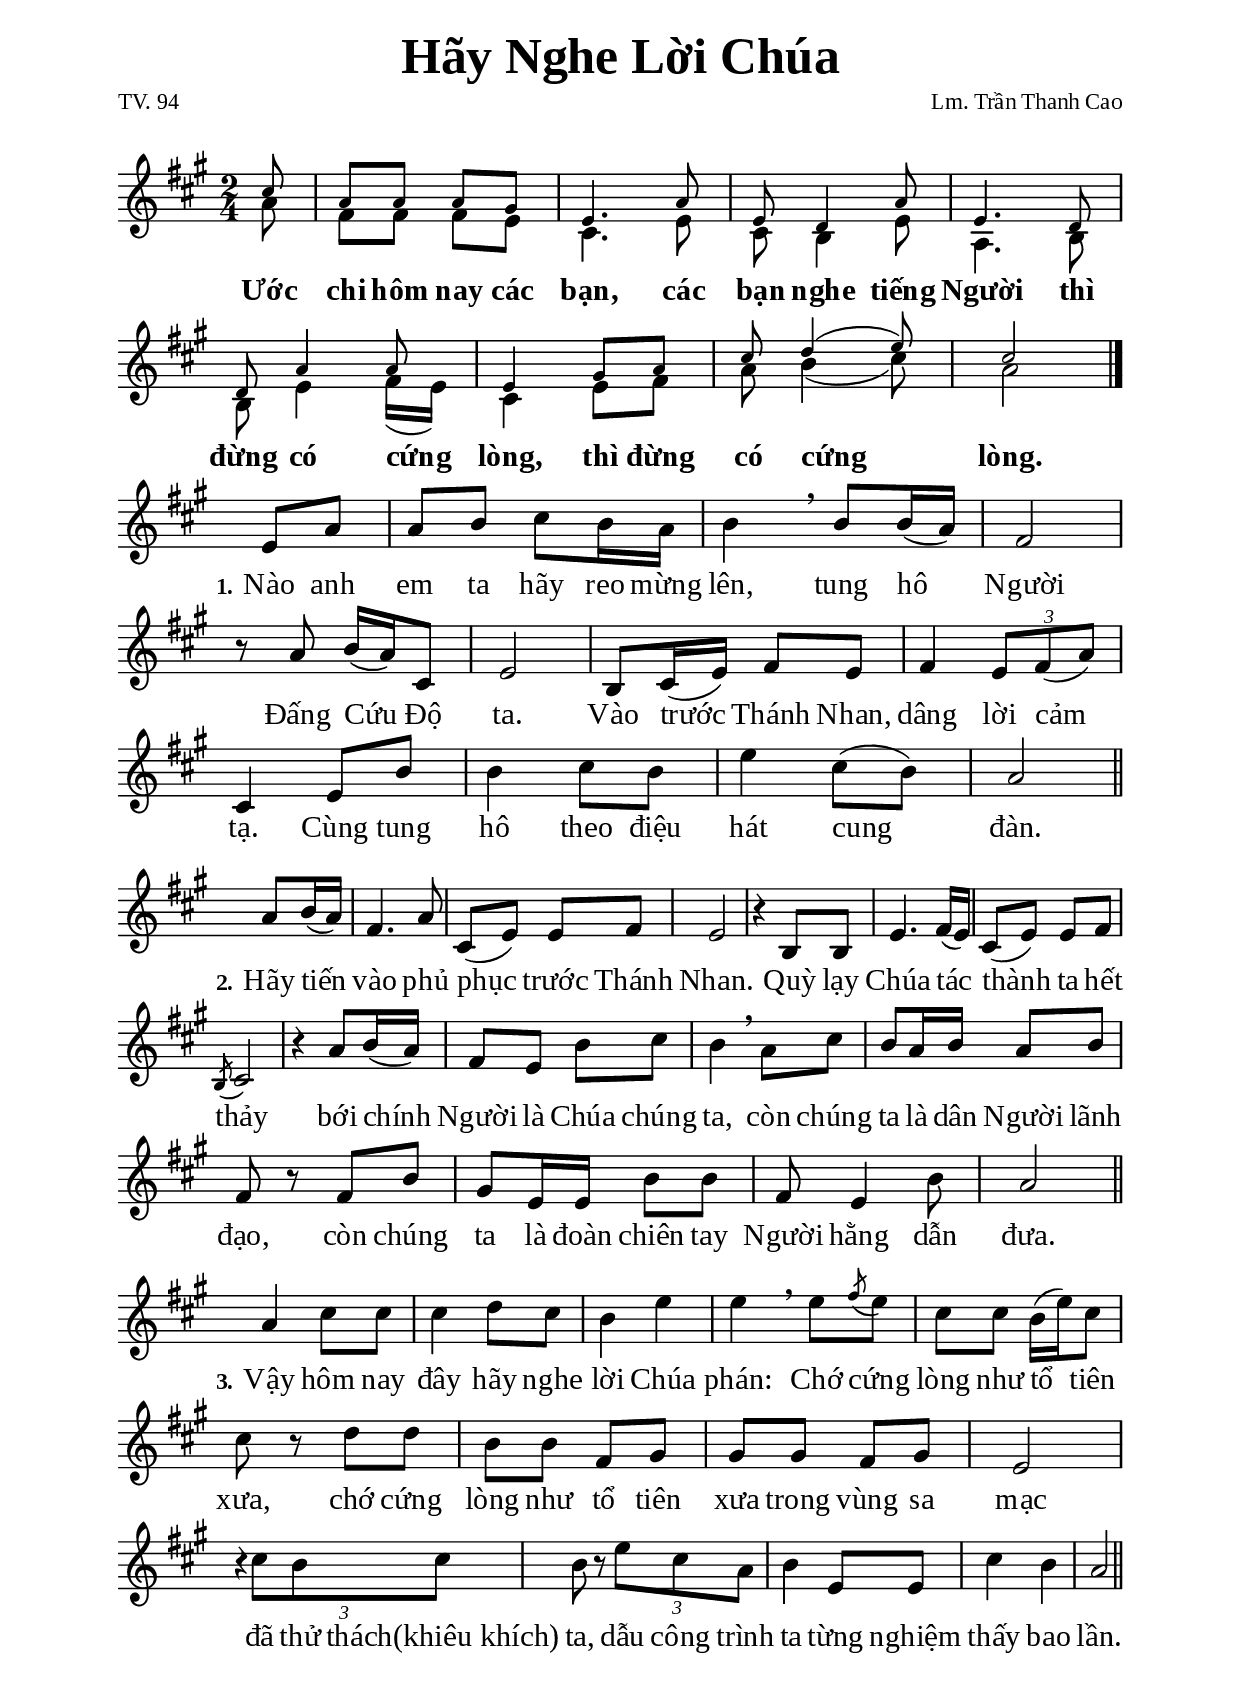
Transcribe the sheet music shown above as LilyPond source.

% Cài đặt chung
\version "2.20.0"
\include "english.ly"

\header {
  title = \markup { \fontsize #3 "Hãy Nghe Lời Chúa" }
  poet = "TV. 94"
  composer = "Lm. Trần Thanh Cao"
  arranger = " "
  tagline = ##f
}

\paper {
  #(set-paper-size "a4")
  top-margin = 10\mm
  bottom-margin = 10\mm
  left-margin = 20\mm
  right-margin = 20\mm
  indent = #0
  #(define fonts
    (make-pango-font-tree
      "Liberation Serif"
      "Liberation Serif"
      "Liberation Serif"
      (/ 20 20)))
  page-count = #1
}

% Nhạc điệp khúc
nhacDiepKhucSop = \relative c'' {
  \partial 8 a8 |
  fs fs fs e |
  cs4. e8 |
  cs b4 e8 |
  a,4. b8 |
  b e4 fs16 (e) |
  cs4 e8 fs |
  a b4 (cs8) |
  a2 \bar "|."
}

nhacDiepKhucBas = \relative c'' {
  \partial 8 cs8 |
  a a a gs |
  e4. a8 |
  e d4 a'8 |
  e4. d8 |
  d a'4 a8 |
  e4 gs8 a |
  cs8 d4 (e8) |
  cs2
}

% Nhạc phiên khúc
nhacPhienKhucMot = \relative c' {
  \partial 4 e8 a |
  a b cs b16 a |
  b4 \breathe b8 b16 (a) |
  fs2 |
  r8 a b16 (a) cs,8 |
  e2 |
  b8 cs16 (e) fs8 e |
  fs4 \tuplet 3/2 { e8 fs (a) } |
  cs,4 e8 b' |
  b4 cs8 b |
  e4 cs8 (b) |
  a2 \bar "||"
}

nhacPhienKhucHai = \relative c'' {
  \partial 4 a8 b16 (a) |
  fs4. a8 |
  cs,8 (e) e fs |
  e2 |
  r4 b8 b |
  e4. fs16 (e) |
  cs8 (e) e fs |
  \acciaccatura b,8 cs2 |
  r4 a'8 b16 (a) |
  fs8 e b' cs |
  b4 \breathe a8 cs |
  b a16 b a8 b |
  fs r fs b |
  gs e16 e b'8 b |
  fs e4 b'8 |
  a2 \bar "||"
}

nhacPhienKhucBa = \relative c'' {
  a4 cs8 cs |
  cs4 d8 cs |
  b4 e |
  e \breathe e8 \acciaccatura fs e |
  cs cs b16 (e) cs8 |
  cs r d d |
  b b fs gs |
  gs gs fs gs |
  e2 |
  r4 \tuplet 3/2 { cs'8 b cs } |
  b r \tuplet 3/2 { e cs a } |
  b4 e,8 e |
  cs'4 b |
  a2 \bar "||"
}

% Lời điệp khúc
loiDiepKhuc = \lyricmode {
  Ước chi hôm nay các bạn, các bạn nghe tiếng Người
  thì đừng có cứng lòng,
  thì đừng có cứng lòng.
}

% Lời phiên khúc
loiPhienKhucMot = \lyricmode {
  \set stanza = #"1."
  Nào anh em ta hãy reo mừng lên,
  tung hô Người Đấng Cứu Độ ta.
  Vào trước Thánh Nhan, dâng lời cảm tạ.
  Cùng tung hô theo điệu hát cung đàn.
}

loiPhienKhucHai = \lyricmode {
  \set stanza = #"2."
  Hãy tiến vào phủ phục trước Thánh Nhan.
  Quỳ lạy Chúa tác thành ta hết thảy
  bới chính Người là Chúa chúng ta,
  còn chúng ta là dân Người lãnh đạo,
  còn chúng ta là đoàn chiên tay Người hằng dẫn đưa.
}

loiPhienKhucBa = \lyricmode {
  \set stanza = #"3."
  Vậy hôm nay đây hãy nghe lời Chúa phán:
  Chớ cứng lòng như tổ tiên xưa,
  chớ cứng lòng như tổ tiên xưa trong vùng sa mạc
  đã thử "thách(khiêu khích)" ta, dẫu công trình ta
  từng nghiệm thấy bao lần.
}


% Dàn trang
\score {
  \new ChoirStaff <<
    \new Staff = diepKhuc \with {
        \consists "Merge_rests_engraver"
        \magnifyStaff #(magstep +1)
      }
      <<
      \new Voice = beSop {
        \voiceTwo \key a \major \time 2/4 \nhacDiepKhucSop
      }
      \new Voice = beBas {
        \override NoteHead.font-size = #-2
        \voiceOne \key a \major \time 2/4 \nhacDiepKhucBas
      }
    >>
    \new Lyrics \lyricsto beSop \loiDiepKhuc
  >>
  \layout {
    \override Lyrics.LyricText.font-series = #'bold
    \override Lyrics.LyricText.font-size = #+2.7
    \override Lyrics.LyricSpace.minimum-distance = #0.5
    \override Score.BarNumber.break-visibility = ##(#f #f #f)
    \override Score.SpacingSpanner.uniform-stretching = ##t
  }
}

\score {
  \new ChoirStaff <<
    \new Staff = phienKhuc \with {
        \magnifyStaff #(magstep +1)
      }
      <<
      \new Voice = beSop {
        \key a \major \time 2/4 \nhacPhienKhucMot
      }
    >>
    \new Lyrics \lyricsto beSop \loiPhienKhucMot
  >>
  \layout {
    \override Staff.TimeSignature.transparent = ##t
    \override Lyrics.LyricText.font-size = #+2.7
    \override Lyrics.LyricSpace.minimum-distance = #0.5
    \override Score.BarNumber.break-visibility = ##(#f #f #f)
    \override Score.SpacingSpanner.uniform-stretching = ##t
  } 
}

\score {
  \new ChoirStaff <<
    \new Staff = phienKhuc \with {
        \magnifyStaff #(magstep +1)
      }
      <<
      \new Voice = beSop {
        \key a \major \time 2/4 \nhacPhienKhucHai
      }
    >>
    \new Lyrics \lyricsto beSop \loiPhienKhucHai
  >>
  \layout {
    \override Staff.TimeSignature.transparent = ##t
    \override Lyrics.LyricText.font-size = #+2.7
    \override Lyrics.LyricSpace.minimum-distance = #0.5
    \override Score.BarNumber.break-visibility = ##(#f #f #f)
    \override Score.SpacingSpanner.uniform-stretching = ##t
  } 
}

\score {
  \new ChoirStaff <<
    \new Staff = phienKhuc \with {
        \magnifyStaff #(magstep +1)
      }
      <<
      \new Voice = beSop {
        \key a \major \time 2/4 \nhacPhienKhucBa
      }
    >>
    \new Lyrics \lyricsto beSop \loiPhienKhucBa
  >>
  \layout {
    \override Staff.TimeSignature.transparent = ##t
    \override Lyrics.LyricText.font-size = #+2.7
    \override Lyrics.LyricSpace.minimum-distance = #0.5
    \override Score.BarNumber.break-visibility = ##(#f #f #f)
    \override Score.SpacingSpanner.uniform-stretching = ##t
  } 
}
